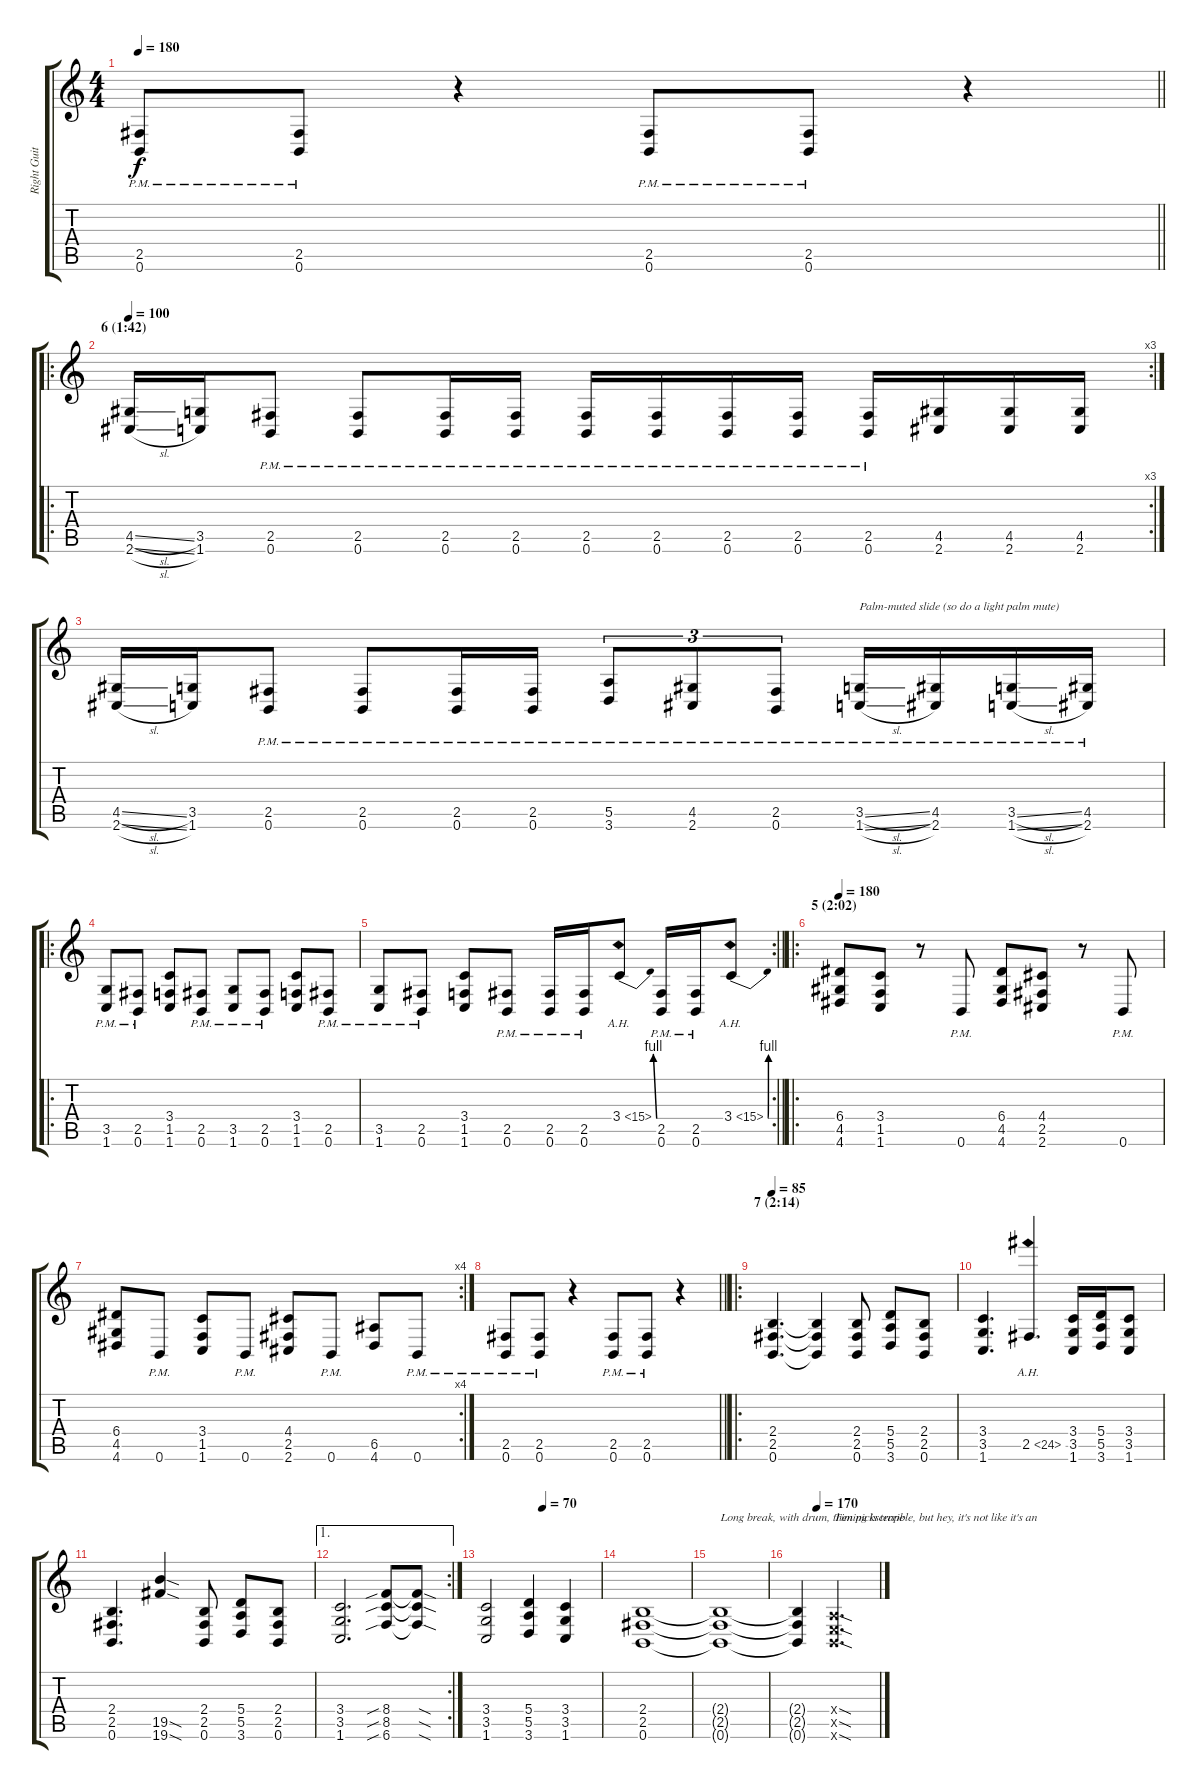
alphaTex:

\track ("Right Guitar" "Right Guit") {instrument distortionguitar}
\staff {score tabs}
\tuning (B3 Gb3 D3 A2 E2 B1) {hide}
\ts (4 4)
\tempo 180
\clef g2
\barLineRight lightlight
\ks c
(2.5{pm} 0.6{pm}).8{dy f} (2.5{pm} 0.6{pm}).8 r.4 (2.5{pm} 0.6{pm}).8 (2.5{pm} 0.6{pm}).8 r.4 |
\ro
\rc 3
\section ("" "6 (1:42)")
\tempo 100
(4.5{sl} 2.6{sl}).16 (3.5 1.6).16 (2.5{pm} 0.6{pm}).8 (2.5{pm} 0.6{pm}).8 (2.5{pm} 0.6{pm}).16 (2.5{pm} 0.6{pm}).16 (2.5{pm} 0.6{pm}).16 (2.5{pm} 0.6{pm}).16 (2.5{pm} 0.6{pm}).16 (2.5{pm} 0.6{pm}).16 (2.5{pm} 0.6{pm}).16 (4.5 2.6).16 (4.5 2.6).16 (4.5 2.6).16 |
(4.5{sl} 2.6{sl}).16 (3.5 1.6).16 (2.5{pm} 0.6{pm}).8 (2.5{pm} 0.6{pm}).8 (2.5{pm} 0.6{pm}).16 (2.5{pm} 0.6{pm}).16 (5.5{pm} 3.6{pm}).8{tu (3 2)} (4.5{pm} 2.6{pm}).8{tu (3 2)} (2.5{pm} 0.6{pm}).8{tu (3 2)} (3.5{sl pm} 1.6{sl pm}).16{txt "Palm-muted slide (so do a light palm mute)"} (4.5{pm} 2.6{pm}).16 (3.5{sl pm} 1.6{sl pm}).16 (4.5{pm} 2.6{pm}).16 |
\ro
(3.5{pm} 1.6{pm}).8 (2.5{pm} 0.6{pm}).8 (3.4 1.5 1.6).8 (2.5{pm} 0.6{pm}).8 (3.5{pm} 1.6{pm}).8 (2.5{pm} 0.6{pm}).8 (3.4 1.5 1.6).8 (2.5{pm} 0.6{pm}).8 |
\rc 2
\barLineRight lightlight
(3.5{pm} 1.6{pm}).8 (2.5{pm} 0.6{pm}).8 (3.4 1.5 1.6).8 (2.5{pm} 0.6{pm}).8 (2.5{pm} 0.6{pm}).16 (2.5{pm} 0.6{pm}).16 3.4{be (bend 0 0 60 4) ah 12}.8 (2.5{pm} 0.6{pm}).16 (2.5{pm} 0.6{pm}).16 3.4{be (bend 0 0 60 4) ah 12}.8 |
\ro
\section ("" "5 (2:02)")
\tempo 180
(6.4 4.5 4.6).8 (3.4 1.5 1.6).8 r.8 0.6{pm}.8 (6.4 4.5 4.6).8 (4.4 2.5 2.6).8 r.8 0.6{pm}.8 |
\rc 4
(6.4 4.5 4.6).8 0.6{pm}.8 (3.4 1.5 1.6).8 0.6{pm}.8 (4.4 2.5 2.6).8 0.6{pm}.8 (6.5 4.6).8 0.6{pm}.8 |
\barLineRight lightlight
(2.5{pm} 0.6{pm}).8 (2.5{pm} 0.6{pm}).8 r.4 (2.5{pm} 0.6{pm}).8 (2.5{pm} 0.6{pm}).8 r.4 |
\ro
\section ("" "7 (2:14)")
\tempo 85
(2.4 2.5 0.6).4{d} (2.4{t} 2.5{t} 0.6{t}).4 (2.4 2.5 0.6).8 (5.4 5.5 3.6).8 (2.4 2.5 0.6).8 |
(3.4 3.5 1.6).4{d} 2.5{ah 22}.4{d} (3.4 3.5 1.6).16 (5.4 5.5 3.6).16 (3.4 3.5 1.6).8 |
(2.4 2.5 0.6).4{d} (19.5{sod} 19.6{sod}).4 (2.4 2.5 0.6).8 (5.4 5.5 3.6).8 (2.4 2.5 0.6).8 |
\ae 1
\rc 2
(3.4 3.5 1.6).2{d} (8.4{sib} 8.5{sib} 6.6{sib}).8 (8.4{sod t} 8.5{sod t} 6.6{sod t}).8 |
\tempo (70 0.5)
(3.4 3.5 1.6).2 (5.4 5.5 3.6).4 (3.4 3.5 1.6).4 |
(2.4 2.5 0.6).1 |
(2.4{t} 2.5{t} 0.6{t}).1{txt "Long break, with drum, then pickscrape"} |
\tempo (170 0.25)
(2.4{t} 2.5{t} 0.6{t}).4 (0.4{sod x} 0.5{sod x} 0.6{sod x}).2{d txt "Timing is terrible, but hey, it's not like it's an"}
